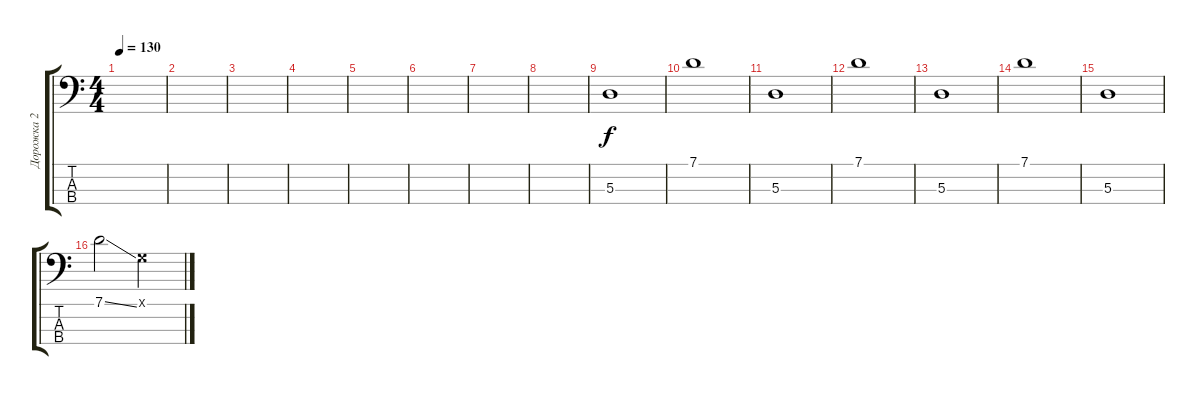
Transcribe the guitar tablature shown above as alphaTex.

\track ("Дорожка 2" "Дорожка 2") {instrument electricbassfinger}
\staff {score tabs}
\tuning (G2 D2 A1 E1) {hide}
\ts (4 4)
\tempo 130
\clef f4
\ks c
|
|
|
|
|
|
|
|
5.3.1 |
7.1.1 |
5.3.1 |
7.1.1 |
5.3.1 |
7.1.1 |
5.3.1 |
7.1{ss}.2 0.1{x}.2
